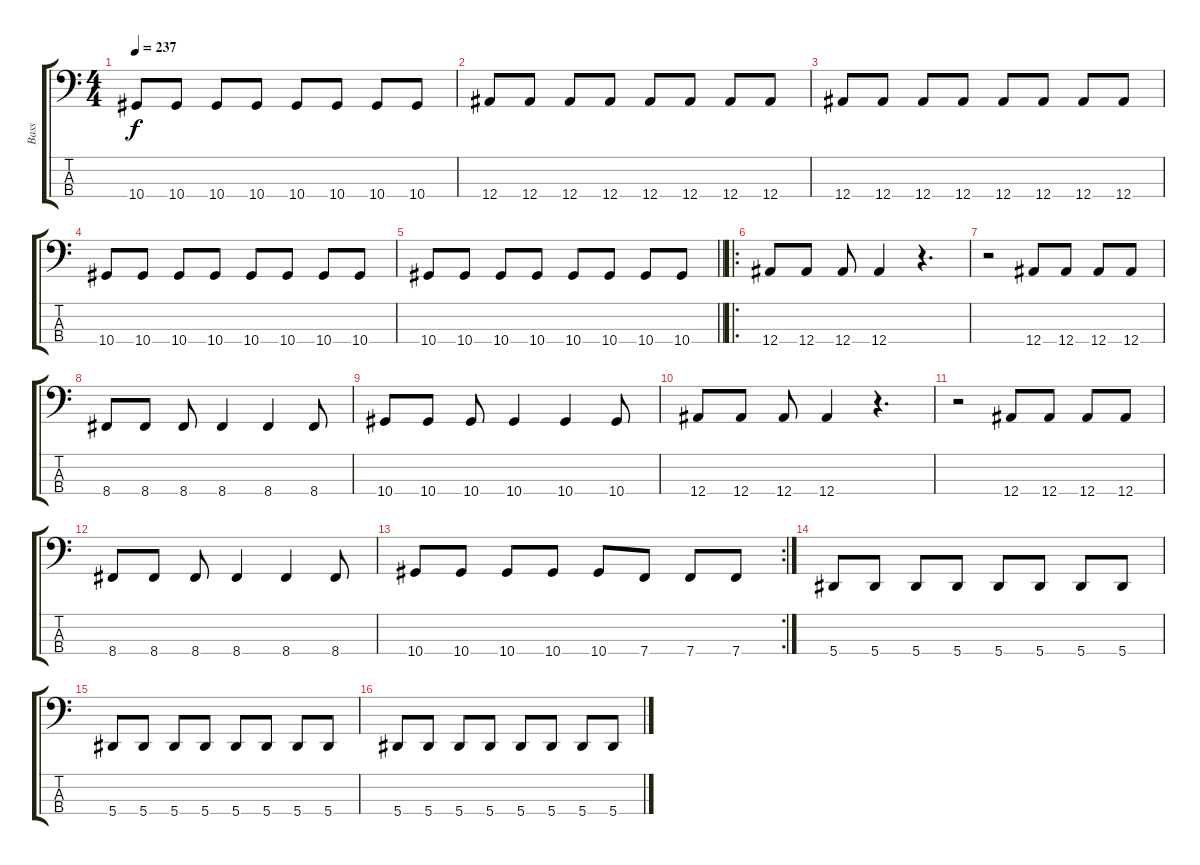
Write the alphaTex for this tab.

\track ("Bass" "Bass") {instrument electricbassfinger}
\staff {score tabs}
\tuning (Eb2 Bb1 F1 Bb0) {hide}
\ts (4 4)
\tempo 237
\clef f4
\ks c
10.4.8{dy f} 10.4.8 10.4.8 10.4.8 10.4.8 10.4.8 10.4.8 10.4.8 |
12.4.8 12.4.8 12.4.8 12.4.8 12.4.8 12.4.8 12.4.8 12.4.8 |
12.4.8 12.4.8 12.4.8 12.4.8 12.4.8 12.4.8 12.4.8 12.4.8 |
10.4.8 10.4.8 10.4.8 10.4.8 10.4.8 10.4.8 10.4.8 10.4.8 |
\barLineRight lightlight
10.4.8 10.4.8 10.4.8 10.4.8 10.4.8 10.4.8 10.4.8 10.4.8 |
\ro
12.4.8 12.4.8 12.4.8 12.4.4 r.4{d} |
r.2 12.4.8 12.4.8 12.4.8 12.4.8 |
8.4.8 8.4.8 8.4.8 8.4.4 8.4.4 8.4.8 |
10.4.8 10.4.8 10.4.8 10.4.4 10.4.4 10.4.8 |
12.4.8 12.4.8 12.4.8 12.4.4 r.4{d} |
r.2 12.4.8 12.4.8 12.4.8 12.4.8 |
8.4.8 8.4.8 8.4.8 8.4.4 8.4.4 8.4.8 |
\rc 2
10.4.8 10.4.8 10.4.8 10.4.8 10.4.8 7.4.8 7.4.8 7.4.8 |
5.4.8 5.4.8 5.4.8 5.4.8 5.4.8 5.4.8 5.4.8 5.4.8 |
5.4.8 5.4.8 5.4.8 5.4.8 5.4.8 5.4.8 5.4.8 5.4.8 |
5.4.8 5.4.8 5.4.8 5.4.8 5.4.8 5.4.8 5.4.8 5.4.8
